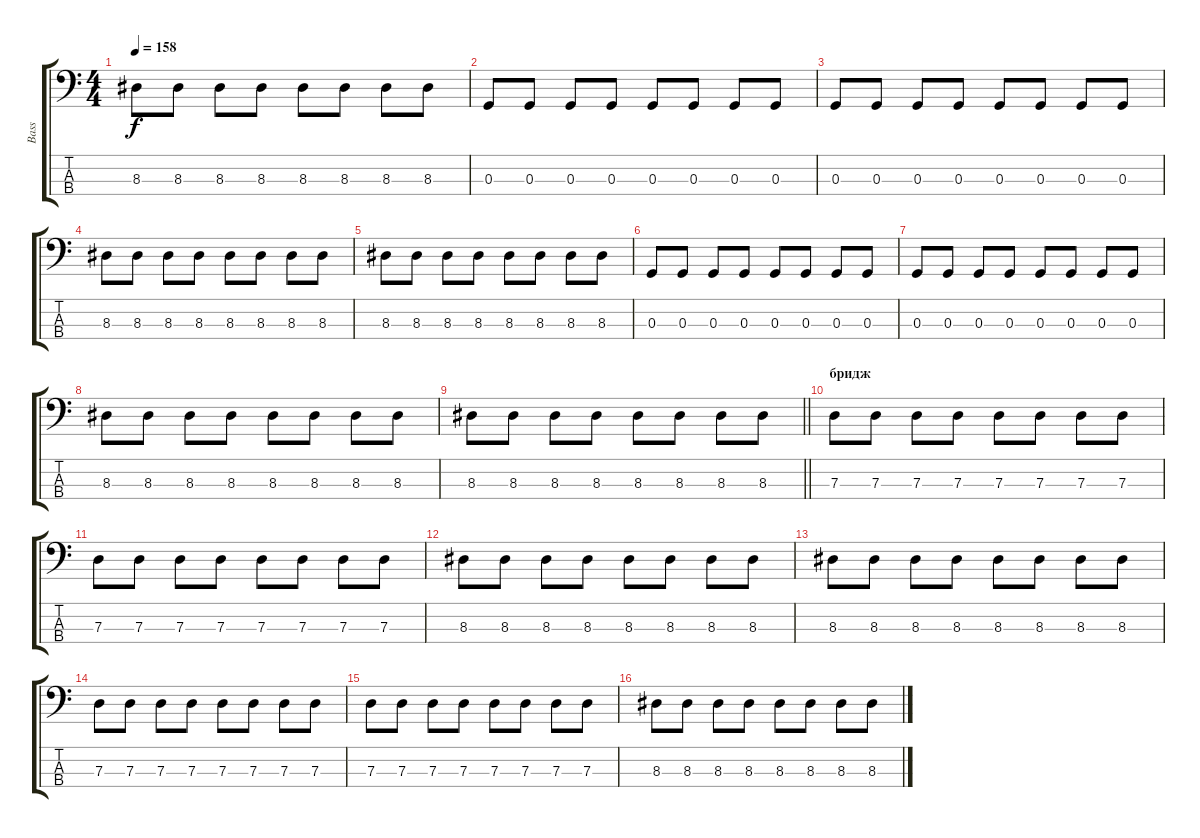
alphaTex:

\track ("Bass" "Bass") {instrument electricbassfinger}
\staff {score tabs}
\tuning (F2 C2 G1 C1) {hide}
\ts (4 4)
\tempo 158
\clef f4
\ks c
8.3.8{dy f} 8.3.8 8.3.8 8.3.8 8.3.8 8.3.8 8.3.8 8.3.8 |
0.3.8 0.3.8 0.3.8 0.3.8 0.3.8 0.3.8 0.3.8 0.3.8 |
0.3.8 0.3.8 0.3.8 0.3.8 0.3.8 0.3.8 0.3.8 0.3.8 |
8.3.8 8.3.8 8.3.8 8.3.8 8.3.8 8.3.8 8.3.8 8.3.8 |
8.3.8 8.3.8 8.3.8 8.3.8 8.3.8 8.3.8 8.3.8 8.3.8 |
0.3.8 0.3.8 0.3.8 0.3.8 0.3.8 0.3.8 0.3.8 0.3.8 |
0.3.8 0.3.8 0.3.8 0.3.8 0.3.8 0.3.8 0.3.8 0.3.8 |
8.3.8 8.3.8 8.3.8 8.3.8 8.3.8 8.3.8 8.3.8 8.3.8 |
\barLineRight lightlight
8.3.8 8.3.8 8.3.8 8.3.8 8.3.8 8.3.8 8.3.8 8.3.8 |
\section ("" "бридж")
7.3.8 7.3.8 7.3.8 7.3.8 7.3.8 7.3.8 7.3.8 7.3.8 |
7.3.8 7.3.8 7.3.8 7.3.8 7.3.8 7.3.8 7.3.8 7.3.8 |
8.3.8 8.3.8 8.3.8 8.3.8 8.3.8 8.3.8 8.3.8 8.3.8 |
8.3.8 8.3.8 8.3.8 8.3.8 8.3.8 8.3.8 8.3.8 8.3.8 |
7.3.8 7.3.8 7.3.8 7.3.8 7.3.8 7.3.8 7.3.8 7.3.8 |
7.3.8 7.3.8 7.3.8 7.3.8 7.3.8 7.3.8 7.3.8 7.3.8 |
8.3.8 8.3.8 8.3.8 8.3.8 8.3.8 8.3.8 8.3.8 8.3.8
